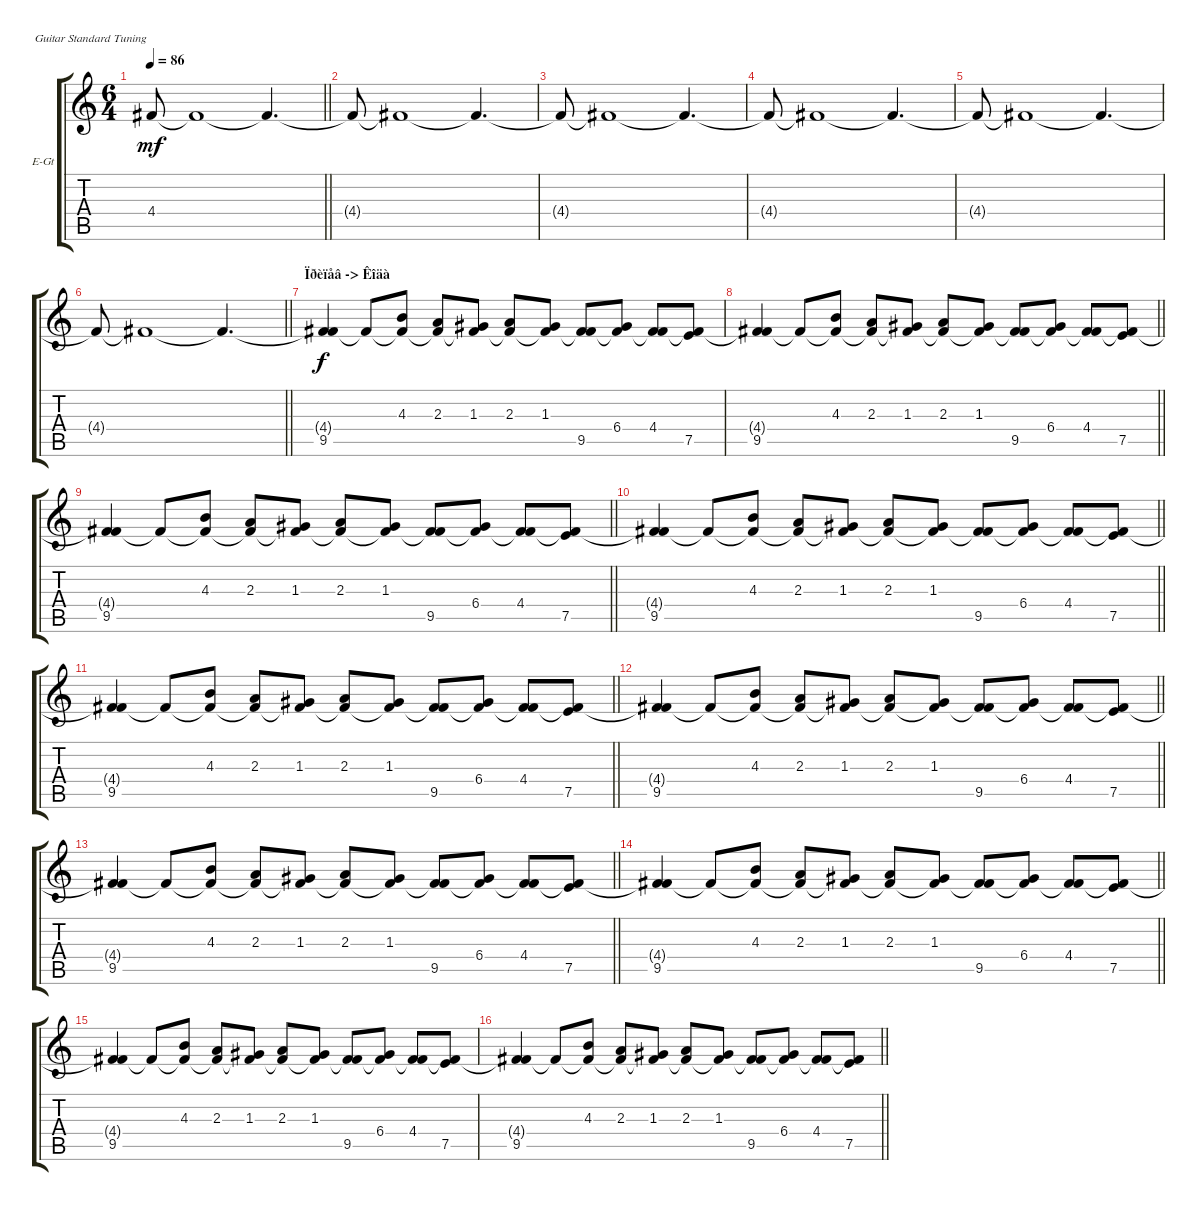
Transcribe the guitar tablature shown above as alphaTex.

\bracketExtendMode groupsimilarinstruments
\firstSystemTrackNameOrientation horizontal
\otherSystemsTrackNameOrientation horizontal
\track ("Electric Guitar" "E-Gt") {instrument distortionguitar}
\staff {score tabs}
\tuning (E4 B3 G3 D3 A2 E2)
\ts (6 4)
\tempo 86
\clef g2
\scale
0.333333
\barLineRight lightlight
\ks c
4.4{t}.8{dy mf} 4.4{t}.1 4.4{t}.4{d} |
\scale
0.333333 4.4{t}.8 4.4{t}.1 4.4{t}.4{d} |
\scale
0.333333 4.4{t}.8 4.4{t}.1 4.4{t}.4{d} |
\scale
0.333333 4.4{t}.8 4.4{t}.1 4.4{t}.4{d} |
\scale
0.333333 4.4{t}.8 4.4{t}.1 4.4{t}.4{d} |
\scale
0.333333
\barLineRight lightlight
4.4{t}.8 4.4{t}.1 4.4{t}.4{d} |
\section ("" "Ïðèïåâ -> Êîäà")
\scale
0.333333 (4.4{t} 9.5).4{dy f} 4.4{t}.8 (4.3 4.4{t}).8 (2.3 4.4{t}).8 (1.3 4.4{t}).8 (2.3 4.4{t}).8 (1.3 4.4{t}).8 (4.4{t} 9.5).8 (6.4 9.5{t}).8 (9.5{t} 4.4).8 (7.5 4.4{t}).8 |
\scale
0.333333
\barLineRight lightlight
(4.4{t} 9.5).4 4.4{t}.8 (4.3 4.4{t}).8 (2.3 4.4{t}).8 (1.3 4.4{t}).8 (2.3 4.4{t}).8 (1.3 4.4{t}).8 (4.4{t} 9.5).8 (6.4 9.5{t}).8 (9.5{t} 4.4).8 (7.5 4.4{t}).8 |
\scale
0.333333
\barLineRight lightlight
(4.4{t} 9.5).4 4.4{t}.8 (4.3 4.4{t}).8 (2.3 4.4{t}).8 (1.3 4.4{t}).8 (2.3 4.4{t}).8 (1.3 4.4{t}).8 (4.4{t} 9.5).8 (6.4 9.5{t}).8 (9.5{t} 4.4).8 (7.5 4.4{t}).8 |
\scale
0.333333
\barLineRight lightlight
(4.4{t} 9.5).4 4.4{t}.8 (4.3 4.4{t}).8 (2.3 4.4{t}).8 (1.3 4.4{t}).8 (2.3 4.4{t}).8 (1.3 4.4{t}).8 (4.4{t} 9.5).8 (6.4 9.5{t}).8 (9.5{t} 4.4).8 (7.5 4.4{t}).8 |
\scale
0.333333
\barLineRight lightlight
(4.4{t} 9.5).4 4.4{t}.8 (4.3 4.4{t}).8 (2.3 4.4{t}).8 (1.3 4.4{t}).8 (2.3 4.4{t}).8 (1.3 4.4{t}).8 (4.4{t} 9.5).8 (6.4 9.5{t}).8 (9.5{t} 4.4).8 (7.5 4.4{t}).8 |
\scale
0.333333
\barLineRight lightlight
(4.4{t} 9.5).4 4.4{t}.8 (4.3 4.4{t}).8 (2.3 4.4{t}).8 (1.3 4.4{t}).8 (2.3 4.4{t}).8 (1.3 4.4{t}).8 (4.4{t} 9.5).8 (6.4 9.5{t}).8 (9.5{t} 4.4).8 (7.5 4.4{t}).8 |
\scale
0.333333
\barLineRight lightlight
(4.4{t} 9.5).4 4.4{t}.8 (4.3 4.4{t}).8 (2.3 4.4{t}).8 (1.3 4.4{t}).8 (2.3 4.4{t}).8 (1.3 4.4{t}).8 (4.4{t} 9.5).8 (6.4 9.5{t}).8 (9.5{t} 4.4).8 (7.5 4.4{t}).8 |
\scale
0.333333
\barLineRight lightlight
(4.4{t} 9.5).4 4.4{t}.8 (4.3 4.4{t}).8 (2.3 4.4{t}).8 (1.3 4.4{t}).8 (2.3 4.4{t}).8 (1.3 4.4{t}).8 (4.4{t} 9.5).8 (6.4 9.5{t}).8 (9.5{t} 4.4).8 (7.5 4.4{t}).8 |
\scale
0.333333 (4.4{t} 9.5).4 4.4{t}.8 (4.3 4.4{t}).8 (2.3 4.4{t}).8 (1.3 4.4{t}).8 (2.3 4.4{t}).8 (1.3 4.4{t}).8 (4.4{t} 9.5).8 (6.4 9.5{t}).8 (9.5{t} 4.4).8 (7.5 4.4{t}).8 |
\scale
0.333333
\barLineRight lightlight
(4.4{t} 9.5).4 4.4{t}.8 (4.3 4.4{t}).8 (2.3 4.4{t}).8 (1.3 4.4{t}).8 (2.3 4.4{t}).8 (1.3 4.4{t}).8 (4.4{t} 9.5).8 (6.4 9.5{t}).8 (9.5{t} 4.4).8 (7.5 4.4{t}).8
